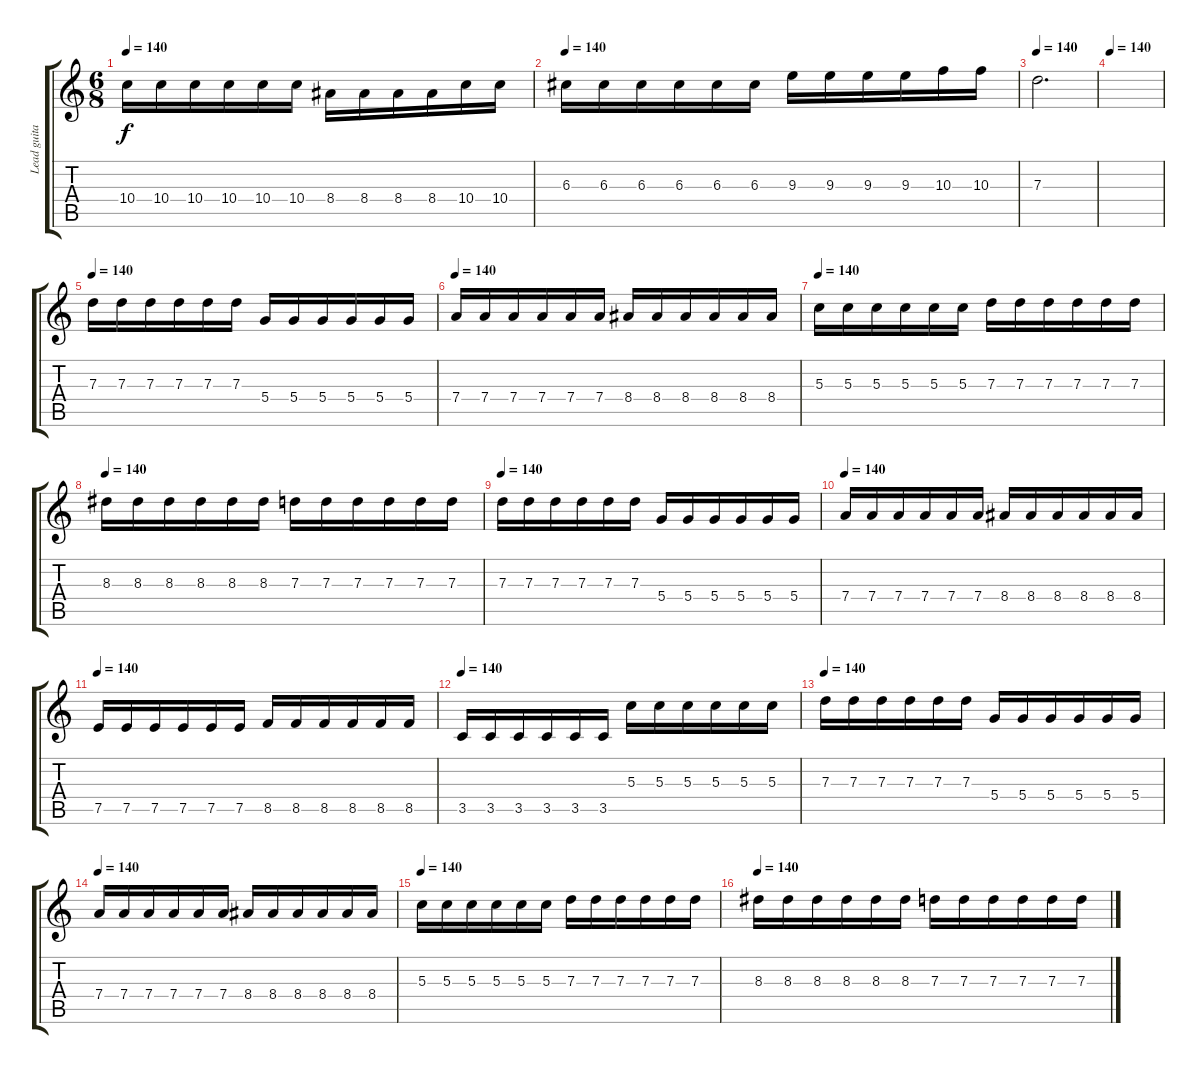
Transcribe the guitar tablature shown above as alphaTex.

\track ("Lead guitar" "Lead guita") {instrument distortionguitar}
\staff {score tabs}
\tuning (E4 B3 G3 D3 A2 E2) {hide}
\ts (6 8)
\tempo 140
\clef g2
\ks c
10.4.16{dy f} 10.4.16 10.4.16 10.4.16 10.4.16 10.4.16 8.4.16 8.4.16 8.4.16 8.4.16 10.4.16 10.4.16 |
\tempo 140
6.3.16 6.3.16 6.3.16 6.3.16 6.3.16 6.3.16 9.3.16 9.3.16 9.3.16 9.3.16 10.3.16 10.3.16 |
\tempo 140
7.3.2{d} |
\tempo 140
|
\tempo 140
7.3.16 7.3.16 7.3.16 7.3.16 7.3.16 7.3.16 5.4.16 5.4.16 5.4.16 5.4.16 5.4.16 5.4.16 |
\tempo 140
7.4.16 7.4.16 7.4.16 7.4.16 7.4.16 7.4.16 8.4.16 8.4.16 8.4.16 8.4.16 8.4.16 8.4.16 |
\tempo 140
5.3.16 5.3.16 5.3.16 5.3.16 5.3.16 5.3.16 7.3.16 7.3.16 7.3.16 7.3.16 7.3.16 7.3.16 |
\tempo 140
8.3.16 8.3.16 8.3.16 8.3.16 8.3.16 8.3.16 7.3.16 7.3.16 7.3.16 7.3.16 7.3.16 7.3.16 |
\tempo 140
7.3.16 7.3.16 7.3.16 7.3.16 7.3.16 7.3.16 5.4.16 5.4.16 5.4.16 5.4.16 5.4.16 5.4.16 |
\tempo 140
7.4.16 7.4.16 7.4.16 7.4.16 7.4.16 7.4.16 8.4.16 8.4.16 8.4.16 8.4.16 8.4.16 8.4.16 |
\tempo 140
7.5.16 7.5.16 7.5.16 7.5.16 7.5.16 7.5.16 8.5.16 8.5.16 8.5.16 8.5.16 8.5.16 8.5.16 |
\tempo 140
3.5.16 3.5.16 3.5.16 3.5.16 3.5.16 3.5.16 5.3.16 5.3.16 5.3.16 5.3.16 5.3.16 5.3.16 |
\tempo 140
7.3.16 7.3.16 7.3.16 7.3.16 7.3.16 7.3.16 5.4.16 5.4.16 5.4.16 5.4.16 5.4.16 5.4.16 |
\tempo 140
7.4.16 7.4.16 7.4.16 7.4.16 7.4.16 7.4.16 8.4.16 8.4.16 8.4.16 8.4.16 8.4.16 8.4.16 |
\tempo 140
5.3.16 5.3.16 5.3.16 5.3.16 5.3.16 5.3.16 7.3.16 7.3.16 7.3.16 7.3.16 7.3.16 7.3.16 |
\tempo 140
8.3.16 8.3.16 8.3.16 8.3.16 8.3.16 8.3.16 7.3.16 7.3.16 7.3.16 7.3.16 7.3.16 7.3.16
